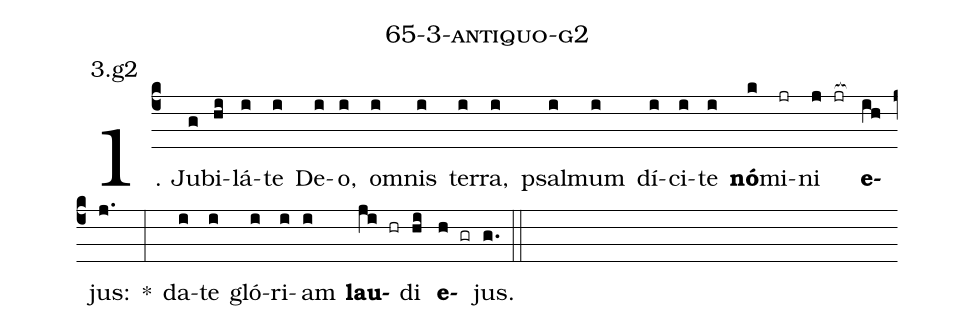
name: 65-3-antiquo-g2;
annotation: 3.g2;
%%
(c4)1. Ju(g)bi(hi)lá(i)te(i) De(i)o,(i) om(i)nis(i) ter(i)ra,(i) psal(i)mum(i) dí(i)ci(i)te(i) <b>nó</b>(k)mi(jr)ni(j jr[ocb:1{]) <b>e</b>(ih[ocb:0}])jus:(j.) *(:) da(i)te(i) gló(i)ri(i)am(i) <b>lau</b>(ji hr)di(hi) <b>e</b>(h gr)jus.(g.) (::)
